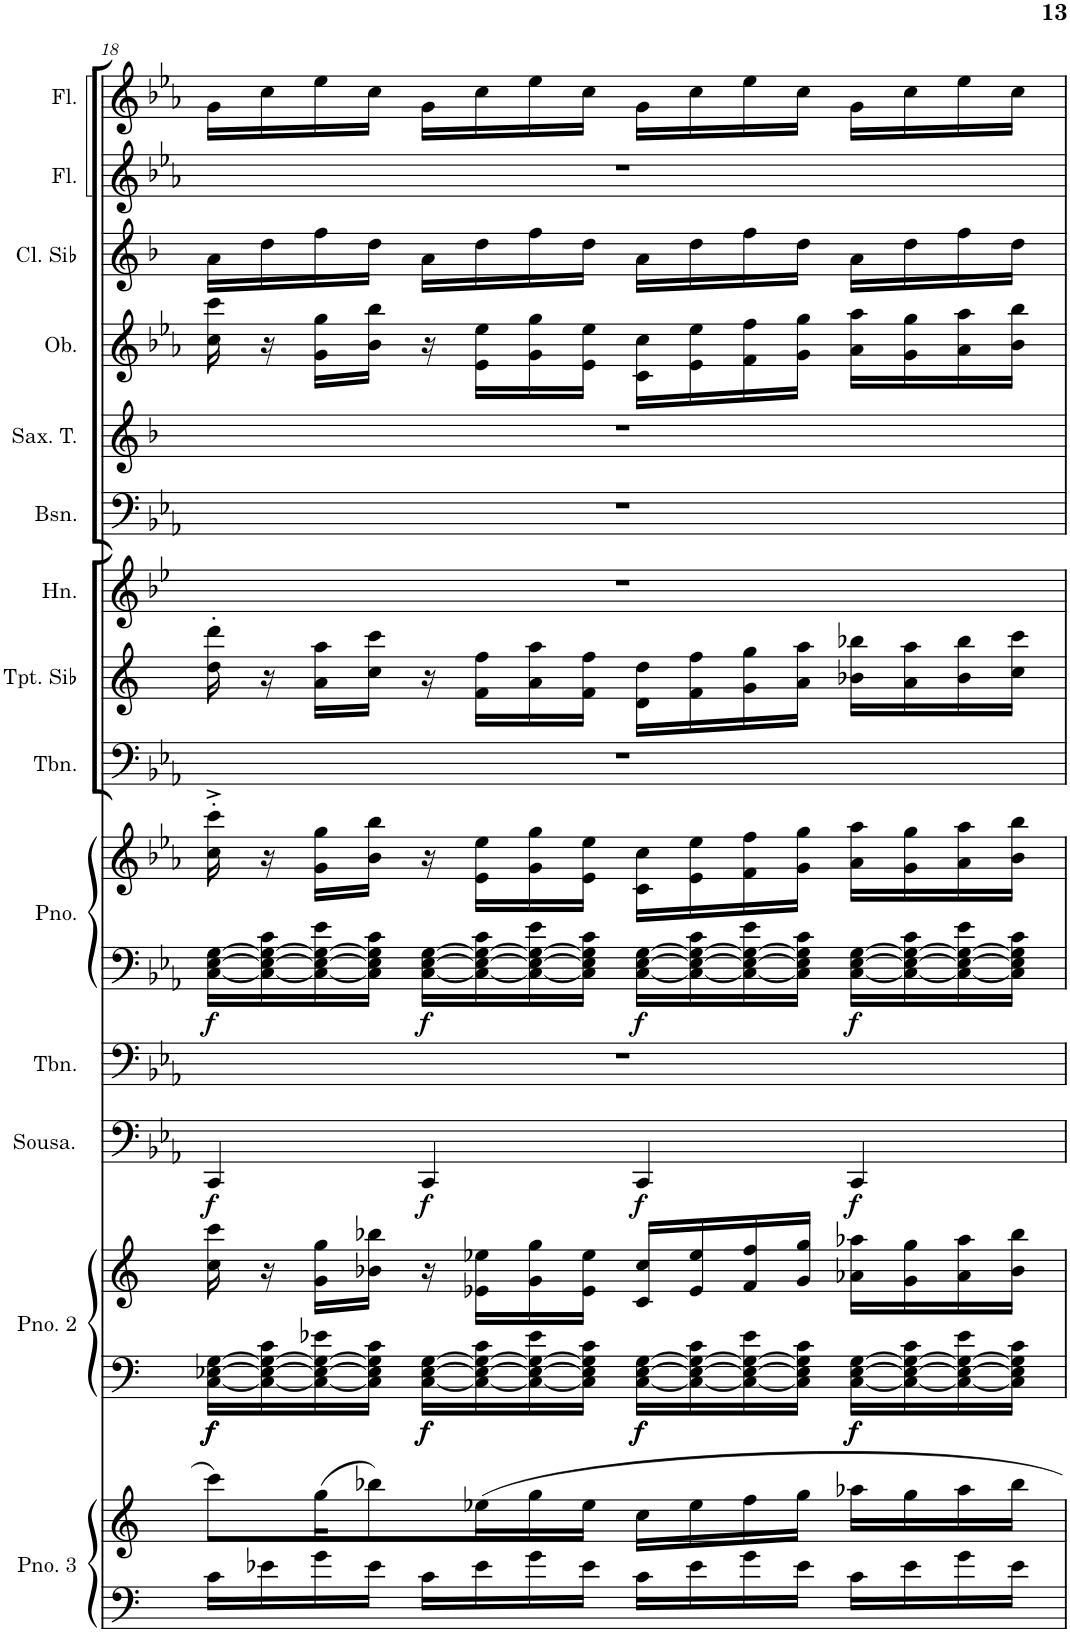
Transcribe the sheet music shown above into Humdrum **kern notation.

**kern	**kern	**kern	**kern	**dynam	**kern	**dynam	**kern	**kern	**kern	**dynam	**kern	**kern	**kern	**kern	**kern	**kern	**kern	**kern	**kern
*part14	*part14	*part13	*part13	*part13	*part12	*part12	*part11	*part10	*part10	*part10	*part9	*part8	*part7	*part6	*part5	*part4	*part3	*part2	*part1
*staff17	*staff16	*staff15	*staff14	*staff14/15	*staff13	*staff13	*staff12	*staff11	*staff10	*staff10/11	*staff9	*staff8	*staff7	*staff6	*staff5	*staff4	*staff3	*staff2	*staff1
*I"Piano 3	*	*I"Piano 2	*	*	*I"Sousafón	*	*I"Trombone	*I"Piano	*	*	*I"Trombón	*I"Trompeta en Sib	*I"Horn	*I"Bassoon	*I"Saxofón tenor	*I"Oboe	*I"Clarinete en Sib	*I"Flauta	*I"Flauta
*I'Pno. 3	*	*I'Pno. 2	*	*	*I'Sousa.	*	*I'Tbn.	*I'Pno.	*	*	*I'Tbn.	*I'Tpt. Sib	*I'Hn.	*I'Bsn.	*I'Sax. T.	*I'Ob.	*I'Cl. Sib	*I'Fl.	*I'Fl.
!!LO:PB:g=z
*clefF4	*clefG2	*clefF4	*clefG2	*	*clefF4	*	*clefF4	*clefF4	*clefG2	*	*clefF4	*clefG2	*clefG2	*clefF4	*clefG2	*clefG2	*clefG2	*clefG2	*clefG2
*	*	*	*	*	*	*	*	*	*	*	*	*Trd1c2	*Trd4c7	*	*Trd8c14	*	*Trd1c2	*	*
*k[]	*k[]	*k[]	*k[]	*	*k[b-e-a-]	*	*k[b-e-a-]	*k[b-e-a-]	*k[b-e-a-]	*	*k[b-e-a-]	*k[]	*k[b-e-]	*k[b-e-a-]	*k[b-]	*k[b-e-a-]	*k[b-]	*k[b-e-a-]	*k[b-e-a-]
*M4/4	*M4/4	*M4/4	*M4/4	*	*M4/4	*	*M4/4	*M4/4	*M4/4	*	*M4/4	*M4/4	*M4/4	*M4/4	*M4/4	*M4/4	*M4/4	*M4/4	*M4/4
=18	=18	=18	=18	=18	=18	=18	=18	=18	=18	=18	=18	=18	=18	=18	=18	=18	=18	=18	=18
!	!	!	!	!LO:DY:b=2	!	!	!	!	!	!	!	!	!	!	!	!	!	!	!
!	!	!	!	!LO:DY:n=1:b=2	!	!	!	!	!	!	!	!	!	!	!	!	!	!	!
!	!	!	!	!LO:DY:n=2:b=2	!	!LO:DY:b	!	!	!	!LO:DY:b=2	!	!	!	!	!	!	!	!	!
16c\LL	8ccc\L	[16C\ [16E-X\ [16G\LL	16cc\ 16ccc\	f f f	4CC/	f	1r	[16C\ [16E-\ [16G\LL	16cc\'^ 16ccc\'^	f	1r	16dd\' 16ddd\'	1r	1r	1r	16cc\ 16ccc\	16a\LL	1r	16g\LL
16e-X\	.	16C\_ 16E-\_ 16G\_ 16c\	16r	.	.	.	.	16C\_ 16E-\_ 16G\_ 16c\	16r	.	.	16r	.	.	.	16r	16dd\	.	16cc\
16g\	(16gg\K	16C\_ 16E-\_ 16G\_ 16e-X\	16g\ 16gg\LL	.	.	.	.	16C\_ 16E-\_ 16G\_ 16e-\	16g\ 16gg\LL	.	.	16a\ 16aa\LL	.	.	.	16g\ 16gg\LL	16ff\	.	16ee-\
16e-\JJ	8bb-X\)	16C\] 16E-\] 16G\] 16c\JJ	16b-X\ 16bb-X\JJ	.	.	.	.	16C\] 16E-\] 16G\] 16c\JJ	16b-\ 16bb-\JJ	.	.	16cc\ 16ccc\JJ	.	.	.	16b-\ 16bb-\JJ	16dd\JJ	.	16cc\JJ
!	!	!	!	!LO:DY:n=3:b=2	!	!	!	!	!	!	!	!	!	!	!	!	!	!	!
!	!	!	!	!LO:DY:n=4:b=2	!	!LO:DY:b	!	!	!	!LO:DY:b=2	!	!	!	!	!	!	!	!	!
16c\LL	.	[16C\ [16E-\ [16G\LL	16r	f f	4CC/	f	.	[16C\ [16E-\ [16G\LL	16r	f	.	16r	.	.	.	16r	16a\LL	.	16g\LL
16e-\	16ee-X\L	16C\_ 16E-\_ 16G\_ 16c\	16e-X\ 16ee-X\LL	.	.	.	.	16C\_ 16E-\_ 16G\_ 16c\	16e-\ 16ee-\LL	.	.	16f\ 16ff\LL	.	.	.	16e-\ 16ee-\LL	16dd\	.	16cc\
16g\	16gg\	16C\_ 16E-\_ 16G\_ 16e-\	16g\ 16gg\	.	.	.	.	16C\_ 16E-\_ 16G\_ 16e-\	16g\ 16gg\	.	.	16a\ 16aa\	.	.	.	16g\ 16gg\	16ff\	.	16ee-\
16e-\JJ	16ee-\JJ	16C\] 16E-\] 16G\] 16c\JJ	16e-\ 16ee-\JJ	.	.	.	.	16C\] 16E-\] 16G\] 16c\JJ	16e-\ 16ee-\JJ	.	.	16f\ 16ff\JJ	.	.	.	16e-\ 16ee-\JJ	16dd\JJ	.	16cc\JJ
!	!	!	!	!LO:DY:n=5:b=2	!	!	!	!	!	!	!	!	!	!	!	!	!	!	!
!	!	!	!	!LO:DY:n=6:b=2	!	!LO:DY:b	!	!	!	!LO:DY:b=2	!	!	!	!	!	!	!	!	!
16c\LL	16cc\LL	[16C\ [16E-\ [16G\LL	16c/ 16cc/LL	f f	4CC/	f	.	[16C\ [16E-\ [16G\LL	16c\ 16cc\LL	f	.	16d\ 16dd\LL	.	.	.	16c\ 16cc\LL	16a\LL	.	16g\LL
16e-\	16ee-\	16C\_ 16E-\_ 16G\_ 16c\	16e-/ 16ee-/	.	.	.	.	16C\_ 16E-\_ 16G\_ 16c\	16e-\ 16ee-\	.	.	16f\ 16ff\	.	.	.	16e-\ 16ee-\	16dd\	.	16cc\
16g\	16ff\	16C\_ 16E-\_ 16G\_ 16e-\	16f/ 16ff/	.	.	.	.	16C\_ 16E-\_ 16G\_ 16e-\	16f\ 16ff\	.	.	16g\ 16gg\	.	.	.	16f\ 16ff\	16ff\	.	16ee-\
16e-\JJ	16gg\JJ	16C\] 16E-\] 16G\] 16c\JJ	16g/ 16gg/JJ	.	.	.	.	16C\] 16E-\] 16G\] 16c\JJ	16g\ 16gg\JJ	.	.	16a\ 16aa\JJ	.	.	.	16g\ 16gg\JJ	16dd\JJ	.	16cc\JJ
!	!	!	!	!LO:DY:n=7:b=2	!	!	!	!	!	!	!	!	!	!	!	!	!	!	!
!	!	!	!	!LO:DY:n=8:b=2	!	!LO:DY:b	!	!	!	!LO:DY:b=2	!	!	!	!	!	!	!	!	!
16c\LL	16aa-X\LL	[16C\ [16E-\ [16G\LL	16a-X\ 16aa-X\LL	f f	4CC/	f	.	[16C\ [16E-\ [16G\LL	16a-\ 16aa-\LL	f	.	16b-X\ 16bb-X\LL	.	.	.	16a-\ 16aa-\LL	16a\LL	.	16g\LL
16e-\	16gg\	16C\_ 16E-\_ 16G\_ 16c\	16g\ 16gg\	.	.	.	.	16C\_ 16E-\_ 16G\_ 16c\	16g\ 16gg\	.	.	16a\ 16aa\	.	.	.	16g\ 16gg\	16dd\	.	16cc\
16g\	16aa-\	16C\_ 16E-\_ 16G\_ 16e-\	16a-\ 16aa-\	.	.	.	.	16C\_ 16E-\_ 16G\_ 16e-\	16a-\ 16aa-\	.	.	16b-\ 16bb-\	.	.	.	16a-\ 16aa-\	16ff\	.	16ee-\
16e-\JJ	16bb-\JJ	16C\] 16E-\] 16G\] 16c\JJ	16b-\ 16bb-\JJ	.	.	.	.	16C\] 16E-\] 16G\] 16c\JJ	16b-\ 16bb-\JJ	.	.	16cc\ 16ccc\JJ	.	.	.	16b-\ 16bb-\JJ	16dd\JJ	.	16cc\JJ
=	=	=	=	=	=	=	=	=	=	=	=	=	=	=	=	=	=	=	=
*-	*-	*-	*-	*-	*-	*-	*-	*-	*-	*-	*-	*-	*-	*-	*-	*-	*-	*-	*-
